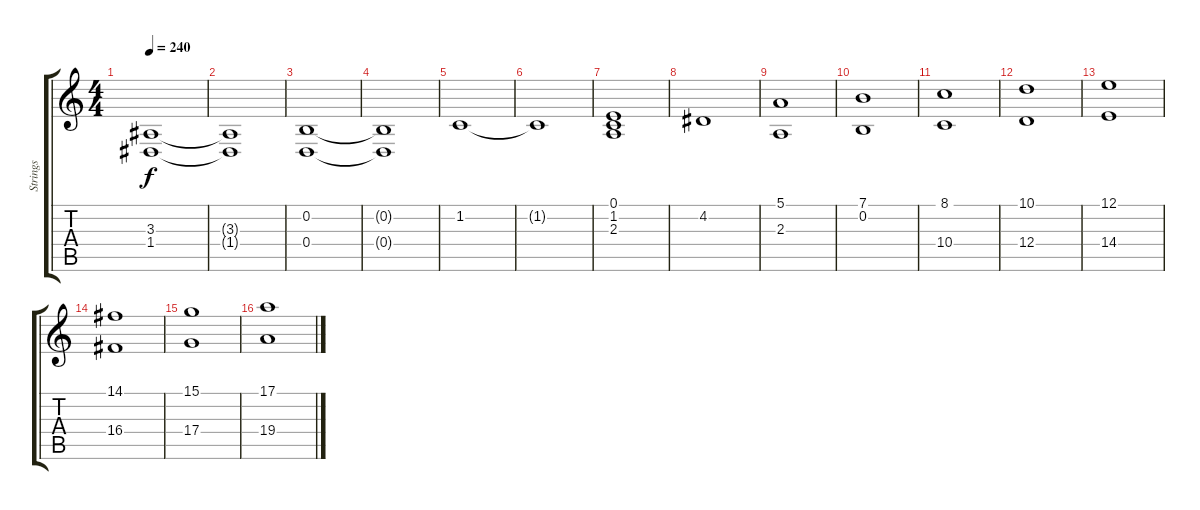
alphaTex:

\track ("Strings" "Strings") {instrument stringensemble1}
\staff {score tabs}
\tuning (E4 B3 G3 D3 A2 E2) {hide}
\ts (4 4)
\tempo 240
\clef g2
\ks c
(3.3 1.4).1{dy f} |
(3.3{t} 1.4{t}).1 |
(0.2 0.4).1 |
(0.2{t} 0.4{t}).1 |
1.2.1 |
1.2{t}.1 |
(0.1 1.2 2.3).1 |
4.2.1 |
(5.1 2.3).1 |
(7.1 0.2).1 |
(8.1 10.4).1 |
(10.1 12.4).1 |
(12.1 14.4).1 |
(14.1 16.4).1 |
(15.1 17.4).1 |
(17.1 19.4).1
